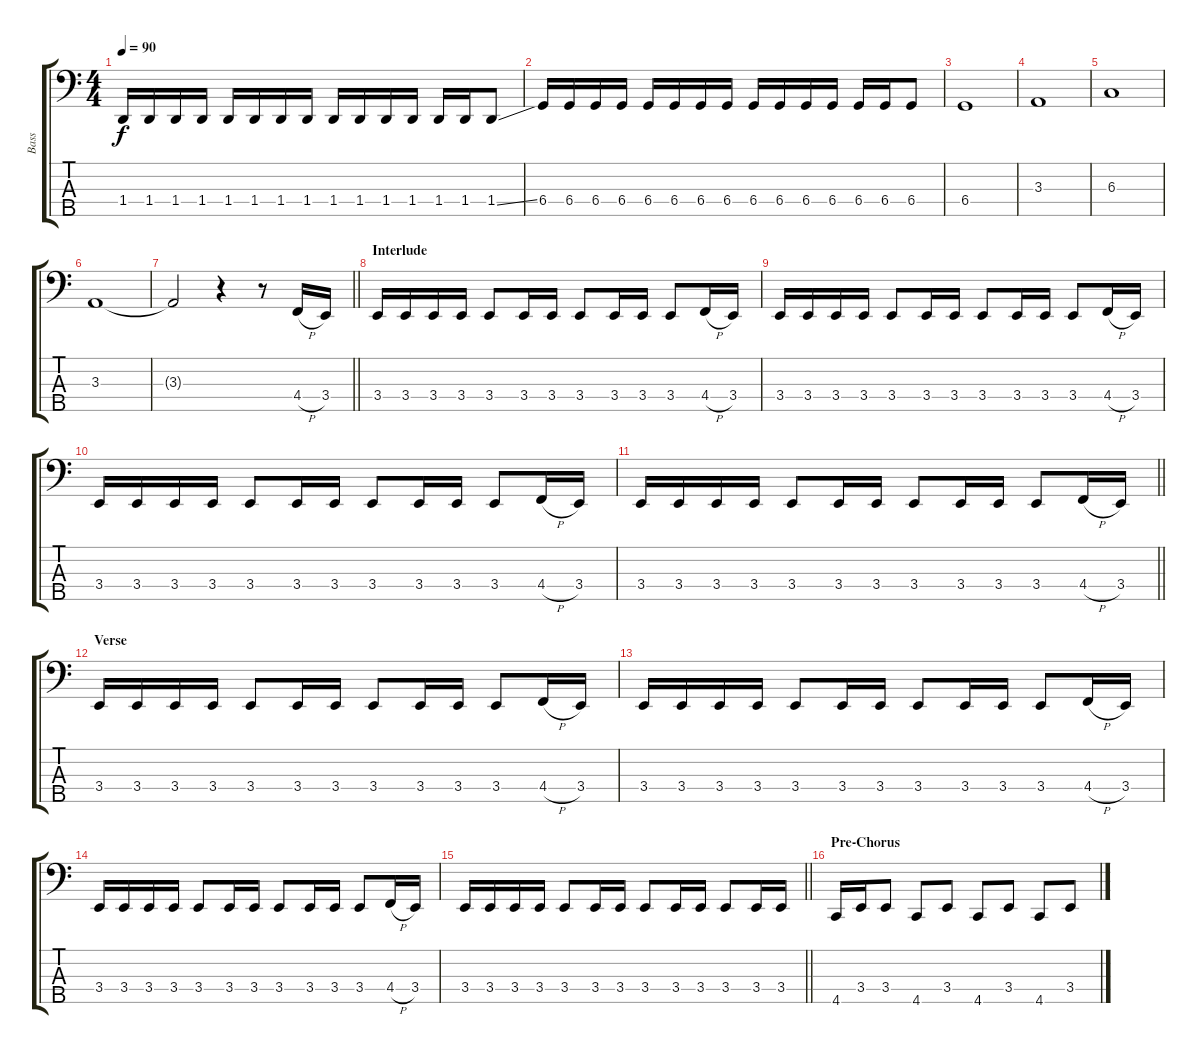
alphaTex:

\track ("Bass" "Bass") {instrument electricbasspick}
\staff {score tabs}
\tuning (E2 B1 Gb1 Db1 Ab0) {hide}
\ts (4 4)
\tempo 90
\clef f4
\ks c
1.4.16{dy f} 1.4.16 1.4.16 1.4.16 1.4.16 1.4.16 1.4.16 1.4.16 1.4.16 1.4.16 1.4.16 1.4.16 1.4.16 1.4.16 1.4{ss}.8 |
6.4.16 6.4.16 6.4.16 6.4.16 6.4.16 6.4.16 6.4.16 6.4.16 6.4.16 6.4.16 6.4.16 6.4.16 6.4.16 6.4.16 6.4.8 |
6.4.1 |
3.3.1 |
6.3.1 |
3.3.1 |
\barLineRight lightlight
3.3{t}.2 r.4 r.8 4.4{h}.16 3.4.16 |
\section ("" "Interlude")
3.4.16 3.4.16 3.4.16 3.4.16 3.4.8 3.4.16 3.4.16 3.4.8 3.4.16 3.4.16 3.4.8 4.4{h}.16 3.4.16 |
3.4.16 3.4.16 3.4.16 3.4.16 3.4.8 3.4.16 3.4.16 3.4.8 3.4.16 3.4.16 3.4.8 4.4{h}.16 3.4.16 |
3.4.16 3.4.16 3.4.16 3.4.16 3.4.8 3.4.16 3.4.16 3.4.8 3.4.16 3.4.16 3.4.8 4.4{h}.16 3.4.16 |
\barLineRight lightlight
3.4.16 3.4.16 3.4.16 3.4.16 3.4.8 3.4.16 3.4.16 3.4.8 3.4.16 3.4.16 3.4.8 4.4{h}.16 3.4.16 |
\section ("" "Verse")
3.4.16 3.4.16 3.4.16 3.4.16 3.4.8 3.4.16 3.4.16 3.4.8 3.4.16 3.4.16 3.4.8 4.4{h}.16 3.4.16 |
3.4.16 3.4.16 3.4.16 3.4.16 3.4.8 3.4.16 3.4.16 3.4.8 3.4.16 3.4.16 3.4.8 4.4{h}.16 3.4.16 |
3.4.16 3.4.16 3.4.16 3.4.16 3.4.8 3.4.16 3.4.16 3.4.8 3.4.16 3.4.16 3.4.8 4.4{h}.16 3.4.16 |
\barLineRight lightlight
3.4.16 3.4.16 3.4.16 3.4.16 3.4.8 3.4.16 3.4.16 3.4.8 3.4.16 3.4.16 3.4.8 3.4.16 3.4.16 |
\section ("" "Pre-Chorus")
4.5.16 3.4.16 3.4.8 4.5.8 3.4.8 4.5.8 3.4.8 4.5.8 3.4.8
